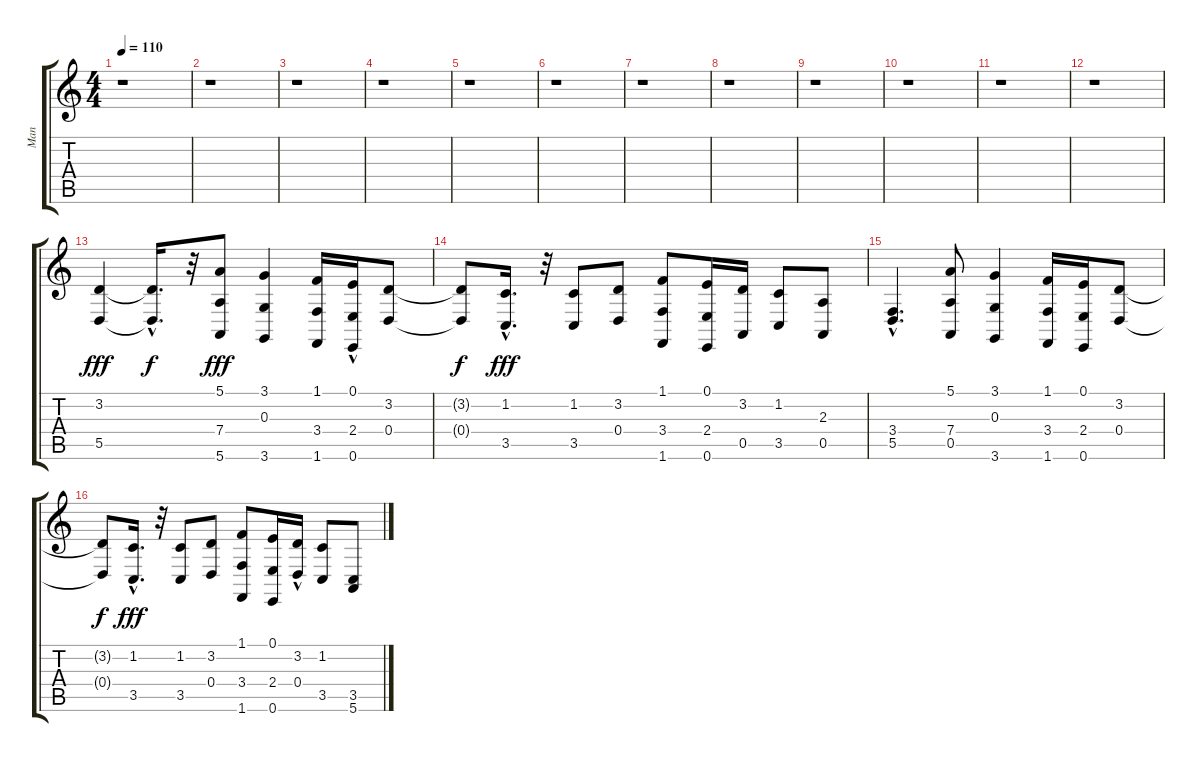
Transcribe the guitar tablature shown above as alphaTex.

\track ("Man" "Man") {instrument pad4choir}
\staff {score tabs}
\tuning (E4 B3 G3 D3 A2 E2) {hide}
\ts (4 4)
\tempo 110
\clef g2
\ks c
r.1{dy fff} |
r.1 |
r.1 |
r.1 |
r.1 |
r.1 |
r.1 |
r.1 |
r.1 |
r.1 |
r.1 |
r.1 |
(3.2 5.5).4 (3.2{hac t} 5.5{hac t}).16{d dy f} r.32 (5.1 7.4 5.6).8{dy fff} (3.1 0.3 3.6).4 (1.1 3.4 1.6).16 (0.1 2.4 0.6{hac}).16 (3.2 0.4).8 |
(3.2{t} 0.4{t}).8{dy f} (1.2 3.5{hac}).16{d dy fff} r.32 (1.2 3.5).8 (3.2 0.4).8 (1.1 3.4 1.6).8 (0.1 2.4 0.6).16 (3.2 0.5).16 (1.2 3.5).8 (2.3 0.5).8 |
(3.4 5.5{hac}).4{d} (5.1 7.4 0.5).8 (3.1 0.3 3.6).4 (1.1 3.4 1.6).16 (0.1 2.4 0.6).16 (3.2 0.4).8 |
(3.2{t} 0.4{t}).8{dy f} (1.2 3.5{hac}).16{d dy fff} r.32 (1.2 3.5).8 (3.2 0.4).8 (1.1 3.4 1.6).8 (0.1 2.4 0.6).16 (3.2{hac} 0.4).16 (1.2 3.5).8 (3.5 5.6).8
